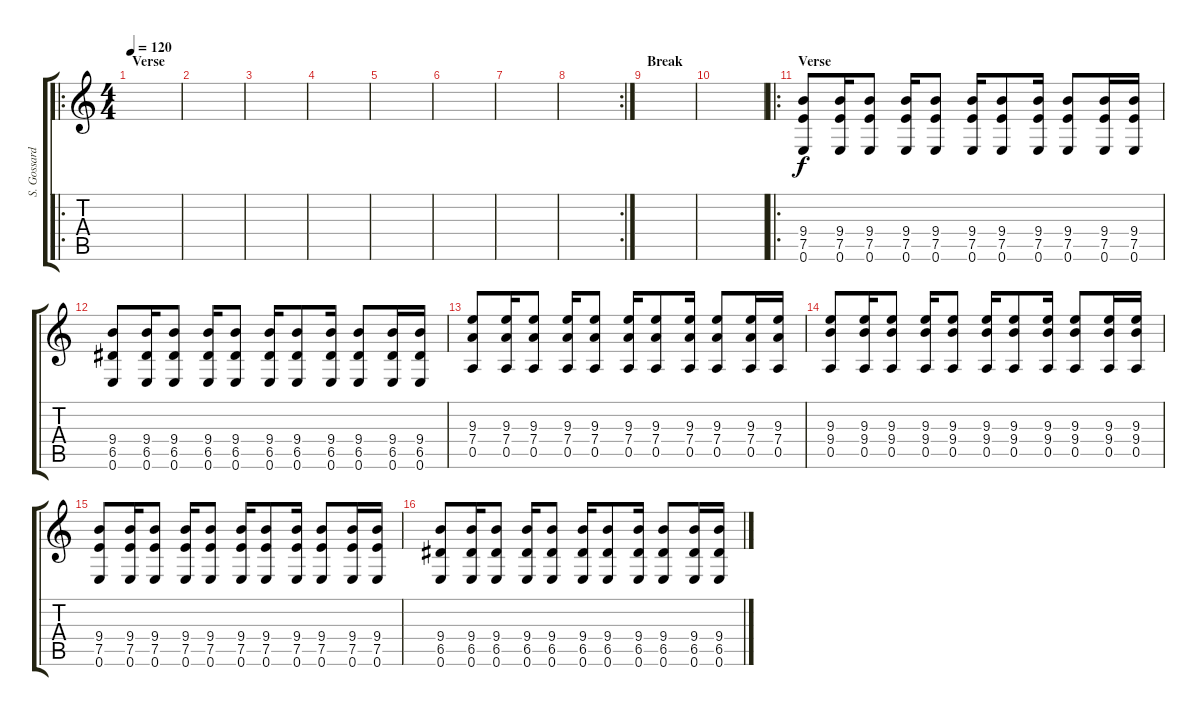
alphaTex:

\track ("S. Gossard (Clean)" "S. Gossard") {instrument electricguitarclean}
\staff {score tabs}
\tuning (E4 B3 G3 D3 A2 E2) {hide}
\ro
\ts (4 4)
\section ("" "Verse")
\tempo 120
\clef g2
\ks c
|
|
|
|
|
|
|
\rc 2
|
\section ("" "Break")
|
|
\ro
\section ("" "Verse")
(9.4 7.5 0.6).8 (9.4 7.5 0.6).16 (9.4 7.5 0.6).8 (9.4 7.5 0.6).16 (9.4 7.5 0.6).8 (9.4 7.5 0.6).16 (9.4 7.5 0.6).8 (9.4 7.5 0.6).16 (9.4 7.5 0.6).8 (9.4 7.5 0.6).16 (9.4 7.5 0.6).16 |
(9.4 6.5 0.6).8 (9.4 6.5 0.6).16 (9.4 6.5 0.6).8 (9.4 6.5 0.6).16 (9.4 6.5 0.6).8 (9.4 6.5 0.6).16 (9.4 6.5 0.6).8 (9.4 6.5 0.6).16 (9.4 6.5 0.6).8 (9.4 6.5 0.6).16 (9.4 6.5 0.6).16 |
(9.3 7.4 0.5).8 (9.3 7.4 0.5).16 (9.3 7.4 0.5).8 (9.3 7.4 0.5).16 (9.3 7.4 0.5).8 (9.3 7.4 0.5).16 (9.3 7.4 0.5).8 (9.3 7.4 0.5).16 (9.3 7.4 0.5).8 (9.3 7.4 0.5).16 (9.3 7.4 0.5).16 |
(9.3 9.4 0.5).8 (9.3 9.4 0.5).16 (9.3 9.4 0.5).8 (9.3 9.4 0.5).16 (9.3 9.4 0.5).8 (9.3 9.4 0.5).16 (9.3 9.4 0.5).8 (9.3 9.4 0.5).16 (9.3 9.4 0.5).8 (9.3 9.4 0.5).16 (9.3 9.4 0.5).16 |
(9.4 7.5 0.6).8 (9.4 7.5 0.6).16 (9.4 7.5 0.6).8 (9.4 7.5 0.6).16 (9.4 7.5 0.6).8 (9.4 7.5 0.6).16 (9.4 7.5 0.6).8 (9.4 7.5 0.6).16 (9.4 7.5 0.6).8 (9.4 7.5 0.6).16 (9.4 7.5 0.6).16 |
(9.4 6.5 0.6).8 (9.4 6.5 0.6).16 (9.4 6.5 0.6).8 (9.4 6.5 0.6).16 (9.4 6.5 0.6).8 (9.4 6.5 0.6).16 (9.4 6.5 0.6).8 (9.4 6.5 0.6).16 (9.4 6.5 0.6).8 (9.4 6.5 0.6).16 (9.4 6.5 0.6).16
